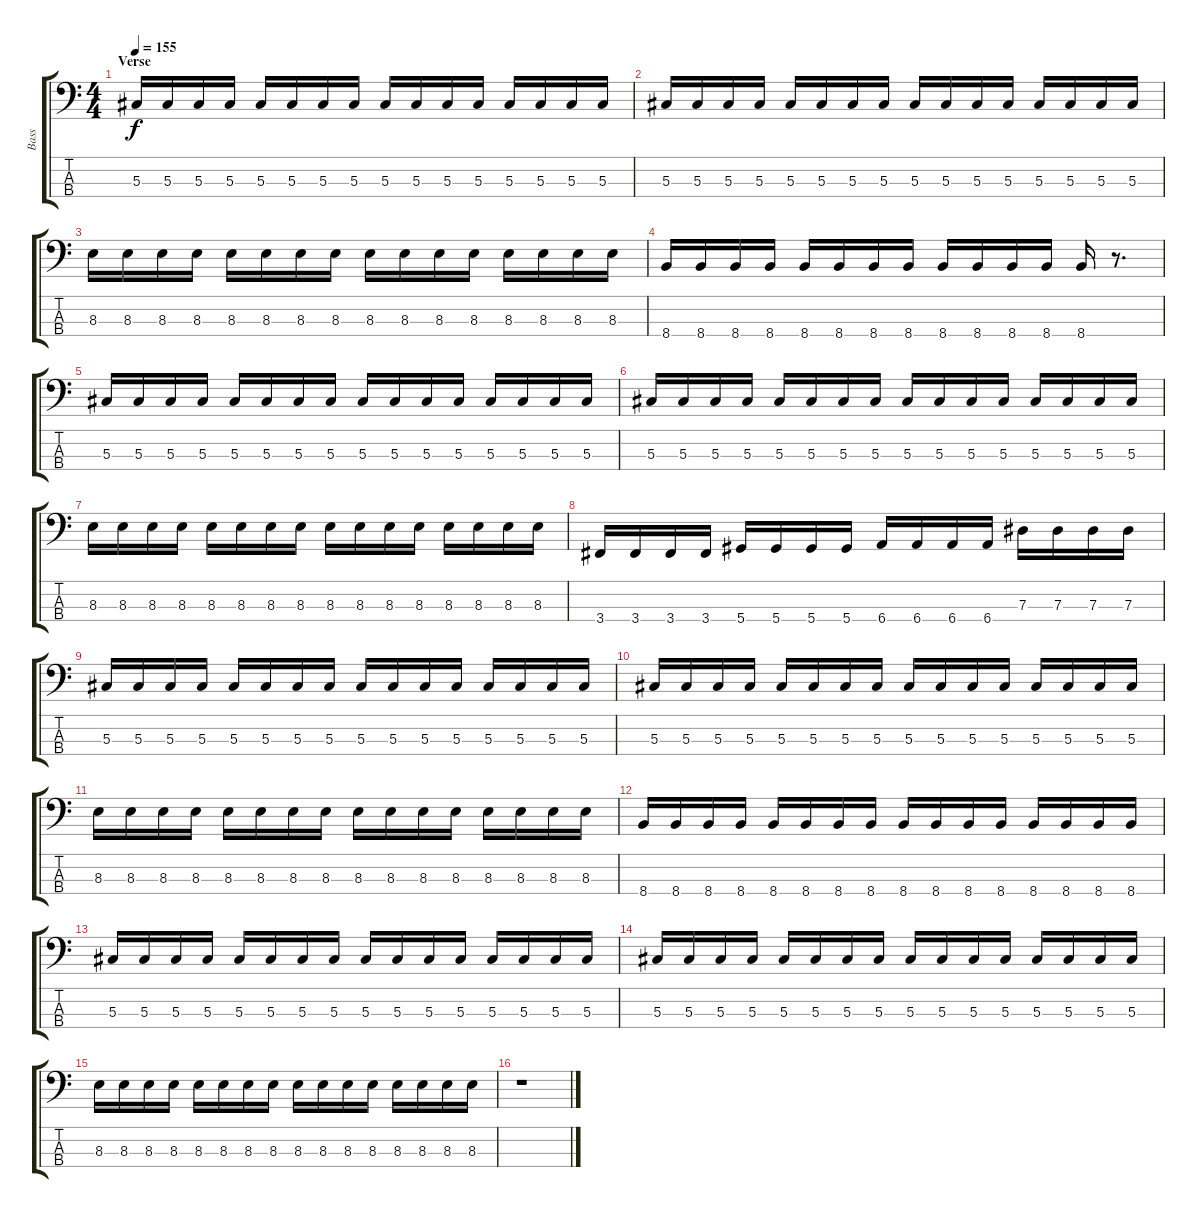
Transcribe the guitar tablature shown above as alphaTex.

\track ("Bass" "Bass") {instrument electricbassfinger}
\staff {score tabs}
\tuning (Gb2 Db2 Ab1 Eb1) {hide}
\ts (4 4)
\section ("" "Verse")
\tempo 155
\clef f4
\ks c
5.3.16{dy f} 5.3.16 5.3.16 5.3.16 5.3.16 5.3.16 5.3.16 5.3.16 5.3.16 5.3.16 5.3.16 5.3.16 5.3.16 5.3.16 5.3.16 5.3.16 |
5.3.16 5.3.16 5.3.16 5.3.16 5.3.16 5.3.16 5.3.16 5.3.16 5.3.16 5.3.16 5.3.16 5.3.16 5.3.16 5.3.16 5.3.16 5.3.16 |
8.3.16 8.3.16 8.3.16 8.3.16 8.3.16 8.3.16 8.3.16 8.3.16 8.3.16 8.3.16 8.3.16 8.3.16 8.3.16 8.3.16 8.3.16 8.3.16 |
8.4.16 8.4.16 8.4.16 8.4.16 8.4.16 8.4.16 8.4.16 8.4.16 8.4.16 8.4.16 8.4.16 8.4.16 8.4.16 r.8{d} |
5.3.16 5.3.16 5.3.16 5.3.16 5.3.16 5.3.16 5.3.16 5.3.16 5.3.16 5.3.16 5.3.16 5.3.16 5.3.16 5.3.16 5.3.16 5.3.16 |
5.3.16 5.3.16 5.3.16 5.3.16 5.3.16 5.3.16 5.3.16 5.3.16 5.3.16 5.3.16 5.3.16 5.3.16 5.3.16 5.3.16 5.3.16 5.3.16 |
8.3.16 8.3.16 8.3.16 8.3.16 8.3.16 8.3.16 8.3.16 8.3.16 8.3.16 8.3.16 8.3.16 8.3.16 8.3.16 8.3.16 8.3.16 8.3.16 |
3.4.16 3.4.16 3.4.16 3.4.16 5.4.16 5.4.16 5.4.16 5.4.16 6.4.16 6.4.16 6.4.16 6.4.16 7.3.16 7.3.16 7.3.16 7.3.16 |
5.3.16 5.3.16 5.3.16 5.3.16 5.3.16 5.3.16 5.3.16 5.3.16 5.3.16 5.3.16 5.3.16 5.3.16 5.3.16 5.3.16 5.3.16 5.3.16 |
5.3.16 5.3.16 5.3.16 5.3.16 5.3.16 5.3.16 5.3.16 5.3.16 5.3.16 5.3.16 5.3.16 5.3.16 5.3.16 5.3.16 5.3.16 5.3.16 |
8.3.16 8.3.16 8.3.16 8.3.16 8.3.16 8.3.16 8.3.16 8.3.16 8.3.16 8.3.16 8.3.16 8.3.16 8.3.16 8.3.16 8.3.16 8.3.16 |
8.4.16 8.4.16 8.4.16 8.4.16 8.4.16 8.4.16 8.4.16 8.4.16 8.4.16 8.4.16 8.4.16 8.4.16 8.4.16 8.4.16 8.4.16 8.4.16 |
5.3.16 5.3.16 5.3.16 5.3.16 5.3.16 5.3.16 5.3.16 5.3.16 5.3.16 5.3.16 5.3.16 5.3.16 5.3.16 5.3.16 5.3.16 5.3.16 |
5.3.16 5.3.16 5.3.16 5.3.16 5.3.16 5.3.16 5.3.16 5.3.16 5.3.16 5.3.16 5.3.16 5.3.16 5.3.16 5.3.16 5.3.16 5.3.16 |
8.3.16 8.3.16 8.3.16 8.3.16 8.3.16 8.3.16 8.3.16 8.3.16 8.3.16 8.3.16 8.3.16 8.3.16 8.3.16 8.3.16 8.3.16 8.3.16 |
r.1
